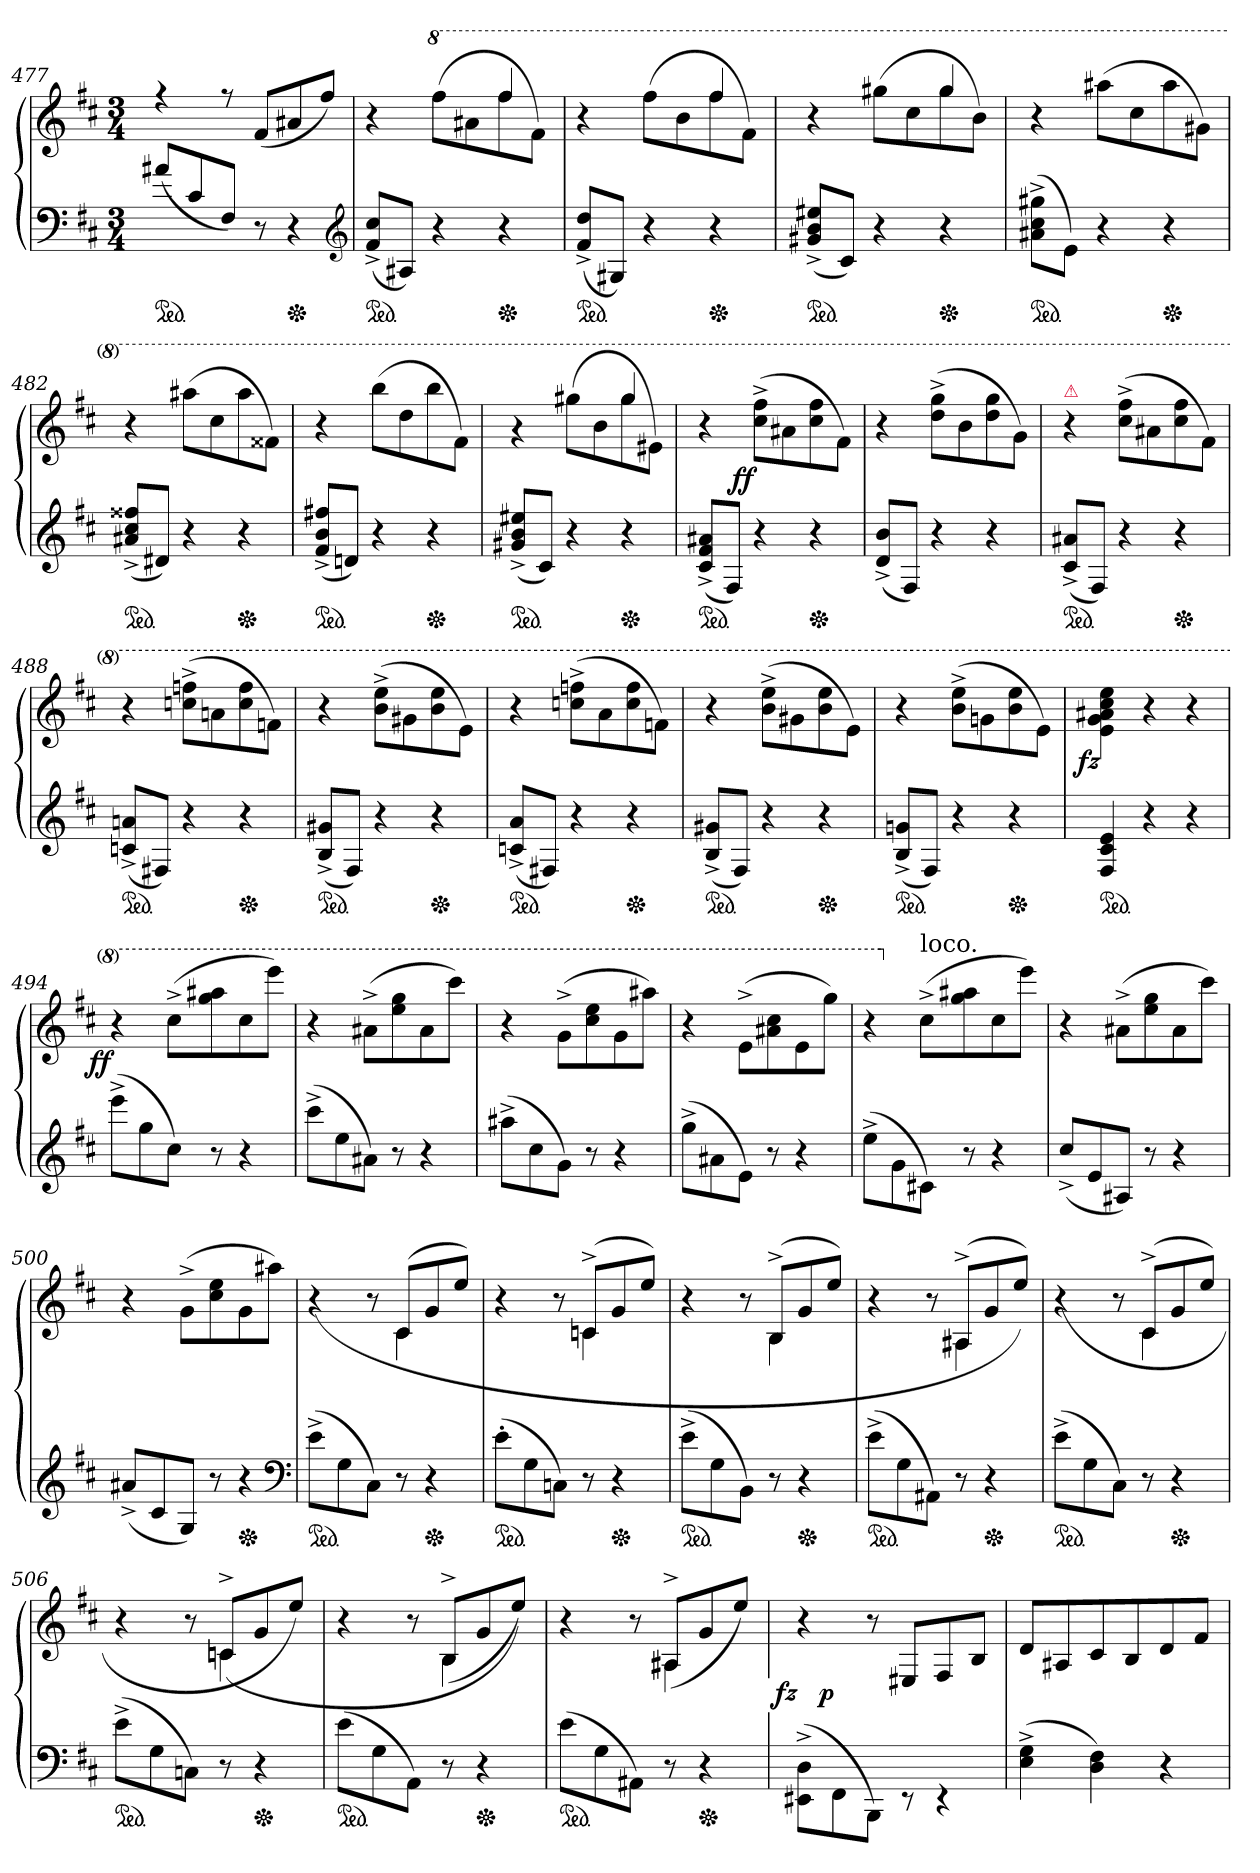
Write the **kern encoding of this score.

**kern	**kern	**dynam
*part1	*part1	*part1
*staff2	*staff1	*staff1/2
*clefF4	*clefG2	*
*k[f#c#]	*k[f#c#]	*
*M3/4	*M3/4	*
=477	=477	=477
!LO:TX:a:color=crimson:t=⚠	!	!
*ped	*	*
(8a#X\L	4rff	.
8c#/	.	.
8F#/J)	8rff	.
8r	(<8f#/L	.
*Xped	*	*
4r	8a#X/	.
.	8ff#/J)	.
*clefG2	*	*
=478	=478	=478
*	*^	*
*ped	*	*	*
(8f#^> 8cc#^>L	2reeeyy	4r	.
8A#XJ)	.	.	.
*	*8va	*	*
4r	.	(8fff#L	.
.	.	8aa#X	.
*Xped	*	*	*
4r	4fff#	8fff#	.
.	.	8ff#J)	.
=479	=479	=479	=479
*ped	*	*	*
(8f#^> 8dd^>L	2reeeyy	4r	.
8G#XJ)	.	.	.
4r	.	(8fff#L	.
.	.	8bb	.
*Xped	*	*	*
4r	4fff#	8fff#	.
.	.	8ff#J)	.
=480	=480	=480	=480
*ped	*	*	*
(8g#X^> 8b^> 8ee#X^>L	2rcccyy	4r	.
8c#J)	.	.	.
4r	.	(>8ggg#XL	.
.	.	8ccc#	.
*Xped	*	*	*
4r	4ggg#	8ggg#	.
.	.	8bbJ)	.
*	*v	*v	*
=481	=481	=481
*ped	*	*
(8a#X^> 8cc#^> 8gg#X^>L	4r	.
8eJ)	.	.
4r	(8aaa#XL	.
.	8ccc#	.
*Xped	*	*
4r	8aaa#	.
.	8gg#XJ)	.
=482	=482	=482
*ped	*	*
(8a#X^> 8cc#^> 8ff##X^>L	4r	.
8d#XJ)	.	.
4r	(8aaa#XL	.
.	8ccc#	.
*Xped	*	*
4r	8aaa#	.
.	8ff##XJ)	.
=483	=483	=483
*ped	*	*
(8f#^> 8b^> 8ff#X^>L	4r	.
8dnJ)	.	.
4r	(8bbbL	.
.	8ddd	.
*Xped	*	*
4r	8bbb	.
.	8ff#J)	.
=484	=484	=484
*	*^	*
*ped	*	*	*
(8g#X^> 8b^> 8ee#X^>L	4ryy	4raa	.
8c#J)	.	.	.
4r	4ryy	(>8ggg#XL	.
.	.	8bb	.
*Xped	*	*	*
4r	4ggg#/	8ggg#	.
.	.	8ee#XJ)	.
*	*v	*v	*
=485	=485	=485
*ped	*	*
(8c#^> 8f#^> 8a#X^>L	4r	.
8F#J)	.	.
!	!	!LO:DY:rj
4r	(8ccc#^< 8fff#^<L	ff
.	8aa#X	.
*Xped	*	*
4r	8ccc# 8fff#	.
.	8ff#J)	.
=486	=486	=486
(8d^> 8b^>L	4r	.
8F#J)	.	.
4r	(>8ddd^< 8ggg^<L	.
.	8bb	.
4r	8ddd 8ggg	.
.	8ggJ)	.
=487	=487	=487
!	!LO:TX:a:i:color=crimson:t=⚠	!
*ped	*	*
(8c#^> 8a#X^>L	4r	.
8F#J)	.	.
4r	(8ccc#^< 8fff#^<L	.
.	8aa#X	.
*Xped	*	*
4r	8ccc# 8fff#	.
.	8ff#J)	.
=488	=488	=488
*ped	*	*
(8cn^> 8an^>L	4r	.
8F#XJ)	.	.
4r	(8cccn^< 8fffn^<L	.
.	8aan	.
*Xped	*	*
4r	8ccc 8fff	.
.	8ffnJ)	.
=489	=489	=489
*ped	*	*
(8B^> 8g#X^>L	4r	.
8F#J)	.	.
4r	(8bb^<\ 8eee^<\L	.
.	8gg#X\	.
*Xped	*	*
4r	8bb\ 8eee\	.
.	8ee\J)	.
=490	=490	=490
*ped	*	*
(8cn^> 8a^>L	4r	.
8F#XJ)	.	.
4r	(>8cccn^< 8fffn^<L	.
.	8aa	.
*Xped	*	*
4r	8ccc 8fff	.
.	8ffnJ)	.
=491	=491	=491
*ped	*	*
(8B^> 8g#X^>L	4r	.
8F#J)	.	.
4r	(8bb^<\ 8eee^<\L	.
.	8gg#X\	.
*Xped	*	*
4r	8bb\ 8eee\	.
.	8ee\J)	.
=492	=492	=492
*ped	*	*
(8B^> 8gn^>L	4r	.
8F#J)	.	.
4r	(8bb^<\ 8eee^<\L	.
.	8ggn\	.
*Xped	*	*
4r	8bb\ 8eee\	.
.	8ee\J)	.
=493	=493	=493
!	!	!LO:DY:rj
*ped	*	*
4F# 4c# 4e	4ee\ 4gg\ 4aa#X\ 4ccc#\ 4eee\	fz
4r	4r	.
4r	4r	.
=494	=494	=494
!	!	!LO:DY:rj
(>8eee^<L	4r	ff
8gg	.	.
8cc#J)	(8ccc#^<L	.
8r	8ggg 8aaa#X	.
4r	8ccc#	.
.	8eeeeJ)	.
=495	=495	=495
(8ccc#^<L	4r	.
8ee	.	.
8a#XJ)	(8aa#X^<L	.
8r	8eee 8ggg	.
4r	8aa#	.
.	8cccc#J)	.
=496	=496	=496
(8aa#X^<L	4r	.
8cc#	.	.
8gJ)	(>8gg^<L	.
8r	8ccc# 8eee	.
4r	8gg	.
.	8aaa#XJ)	.
=497	=497	=497
(>8gg^<L	4r	.
8a#X	.	.
8eJ)	(8ee^<\L	.
8r	8aa#X\ 8ccc#\	.
4r	8ee\	.
.	8ggg\J)	.
=498	=498	=498
(>8ee^<\L	4r	.
8g\	.	.
*	*X8va	*
!	!LO:TX:a:t=loco.	!
8c#X\J)	(8cc#^<L	.
8r	8gg 8aa#X	.
4r	8cc#	.
.	8eeeJ)	.
=499	=499	=499
(<8cc#^>L	4r	.
8e	.	.
8A#XJ)	(8a#X^<L	.
8r	8ee 8gg	.
4r	8a#	.
.	8ccc#J)	.
=500	=500	=500
(8a#X^>L	4r	.
8c#	.	.
8GJ)	(>8g^<L	.
8r	8cc# 8ee	.
*Xped	*	*
4r	8g	.
.	8aa#XJ)	.
*clefF4	*	*
=501	=501	=501
*	*^	*
*ped	*	*	*
(8e^>L	(>4r	4.rAyy	.
8G	.	.	.
8C#J)	8r	.	.
8r	(<8c#L	4c#	.
*Xped	*	*	*
4r	8g	.	.
.	8eeJ)	8rcyy	.
=502	=502	=502	=502
*ped	*	*	*
(8e'>L	4r	4.rcyy	.
8G	.	.	.
8CnJ)	8r	.	.
8r	(<8cn^>L	4cn	.
*Xped	*	*	*
4r	8g	.	.
.	8eeJ)	8reyy	.
=503	=503	=503	=503
*ped	*	*	*
(8e^>L	4r	4.rAyy	.
8G	.	.	.
8BBJ)	8r	.	.
8r	(<8B^>L	4B	.
*Xped	*	*	*
4r	8g	.	.
.	8eeJ)	8rAyy	.
=504	=504	=504	=504
*ped	*	*	*
(8e^>L	4r	4.rAyy	.
8G	.	.	.
8AA#XJ)	8r	.	.
8r	(<8A#X^>L	4A#X	.
*Xped	*	*	*
4r	8g	.	.
.	8eeJ))	8reyy	.
=505	=505	=505	=505
*ped	*	*	*
(8e^>L	(>4r	4.reyy	.
8G	.	.	.
8C#J)	8r	.	.
8r	(<8c#^>L	4c#	.
*Xped	*	*	*
4r	8g	.	.
.	8eeJ)	8rcyy	.
=506	=506	=506	=506
*ped	*	*	*
(8e^>L	4r	4.rcyy	.
8G	.	.	.
8CnJ)	8r	.	.
8r	8cn^>L	(<4cn	.
*Xped	*	*	*
4r	8g	.	.
.	8eeJ)	8rcyy	.
=507	=507	=507	=507
*ped	*	*	*
(8eL	4r	4.rcyy	.
8G	.	.	.
8AAJ)	8r	.	.
8r	8B^>L	(<4B	.
*Xped	*	*	*
4r	8g	.	.
.	8eeJ))	8reyy	.
=508	=508	=508	=508
*ped	*	*	*
(8eL	4r	4.rFyy	.
8G	.	.	.
8AA#XJ)	8r	.	.
8r	8A#X^>L	(<4A#X	.
*Xped	*	*	*
4r	8g	.	.
.	8eeJ)	8rAyy	.
=509	=509	=509	=509
!	!	!	!LO:DY:rj
(>8EE#X^>\ 8D^>\L	4r	8ryy	fz
!	!	!	!LO:DY:rj
8FF#\	.	2ryy	p
8BBB\J)	8r	.	.
8rEE	8E#XL	.	.
4rEE	8F#/	.	.
.	8B/J	8ryy	.
*	*v	*v	*
=510	=510	=510
(4E^< 4G^<	8dL	.
.	8A#X	.
4D 4F#)	8c#	.
.	8B	.
4r	8d	.
.	8f#J	.
=	=	=
*-	*-	*-
